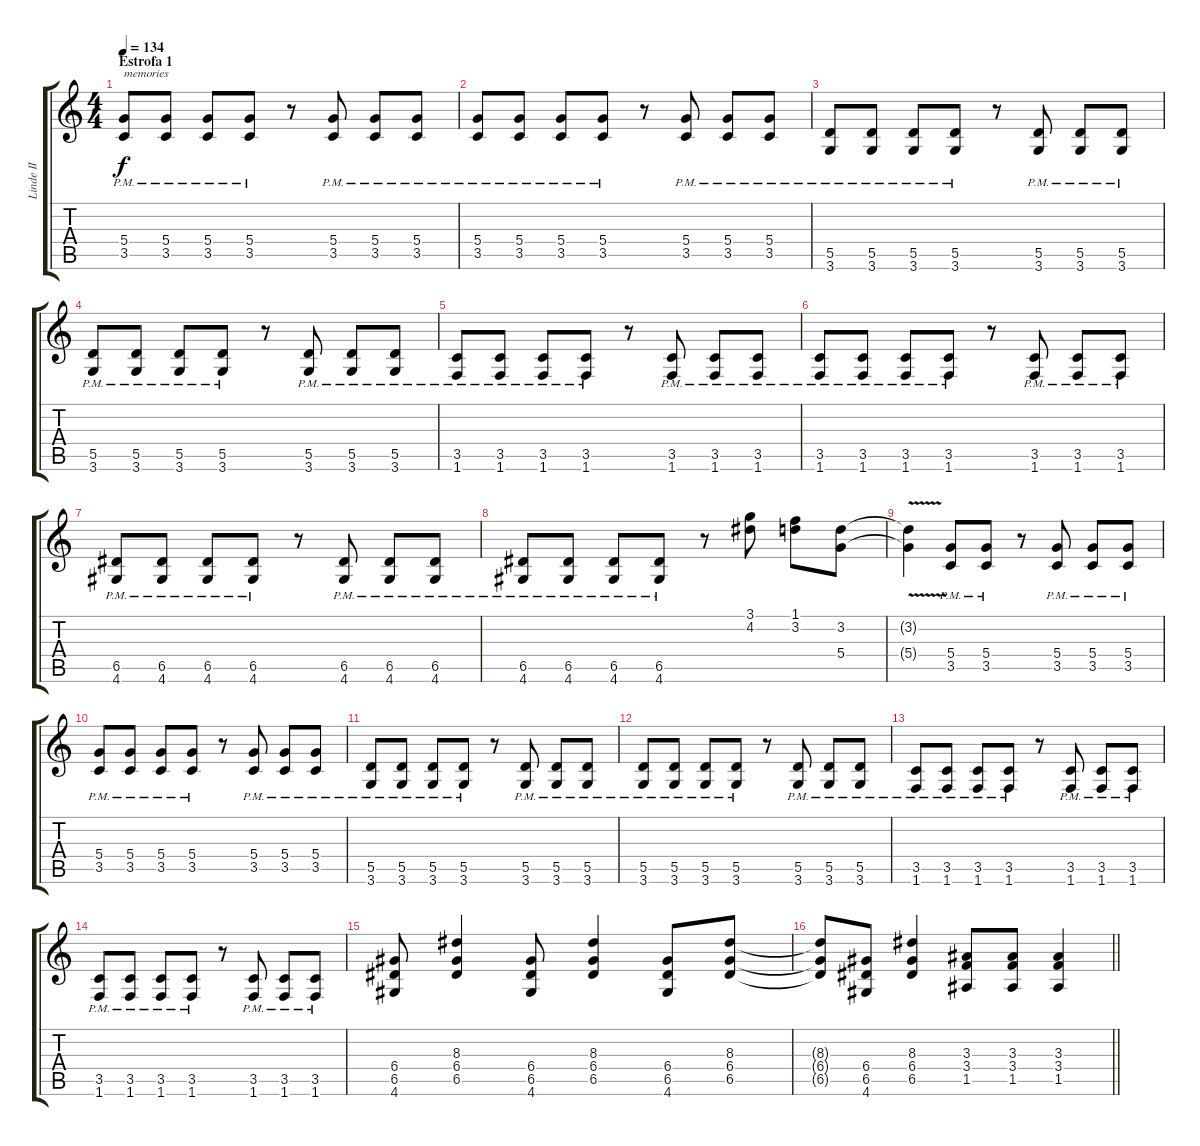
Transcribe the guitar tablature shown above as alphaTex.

\track ("Linde II" "Linde II") {instrument overdrivenguitar}
\staff {score tabs}
\tuning (E4 B3 G3 D3 A2 E2) {hide}
\ts (4 4)
\section ("" "Estrofa 1")
\tempo 134
\clef g2
\ks c
(5.4{pm} 3.5{pm}).8{txt "memories" dy f} (5.4{pm} 3.5{pm}).8 (5.4{pm} 3.5{pm}).8 (5.4{pm} 3.5{pm}).8 r.8 (5.4{pm} 3.5{pm}).8 (5.4{pm} 3.5{pm}).8 (5.4{pm} 3.5{pm}).8 |
(5.4{pm} 3.5{pm}).8 (5.4{pm} 3.5{pm}).8 (5.4{pm} 3.5{pm}).8 (5.4{pm} 3.5{pm}).8 r.8 (5.4{pm} 3.5{pm}).8 (5.4{pm} 3.5{pm}).8 (5.4{pm} 3.5{pm}).8 |
(5.5{pm} 3.6{pm}).8 (5.5{pm} 3.6{pm}).8 (5.5{pm} 3.6{pm}).8 (5.5{pm} 3.6{pm}).8 r.8 (5.5{pm} 3.6{pm}).8 (5.5{pm} 3.6{pm}).8 (5.5{pm} 3.6{pm}).8 |
(5.5{pm} 3.6{pm}).8 (5.5{pm} 3.6{pm}).8 (5.5{pm} 3.6{pm}).8 (5.5{pm} 3.6{pm}).8 r.8 (5.5{pm} 3.6{pm}).8 (5.5{pm} 3.6{pm}).8 (5.5{pm} 3.6{pm}).8 |
(3.5{pm} 1.6{pm}).8 (3.5{pm} 1.6{pm}).8 (3.5{pm} 1.6{pm}).8 (3.5{pm} 1.6{pm}).8 r.8 (3.5{pm} 1.6{pm}).8 (3.5{pm} 1.6{pm}).8 (3.5{pm} 1.6{pm}).8 |
(3.5{pm} 1.6{pm}).8 (3.5{pm} 1.6{pm}).8 (3.5{pm} 1.6{pm}).8 (3.5{pm} 1.6{pm}).8 r.8 (3.5{pm} 1.6{pm}).8 (3.5{pm} 1.6{pm}).8 (3.5{pm} 1.6{pm}).8 |
(6.5{pm} 4.6{pm}).8 (6.5{pm} 4.6{pm}).8 (6.5{pm} 4.6{pm}).8 (6.5{pm} 4.6{pm}).8 r.8 (6.5{pm} 4.6{pm}).8 (6.5{pm} 4.6{pm}).8 (6.5{pm} 4.6{pm}).8 |
(6.5{pm} 4.6{pm}).8 (6.5{pm} 4.6{pm}).8 (6.5{pm} 4.6{pm}).8 (6.5{pm} 4.6{pm}).8 r.8 (3.1 4.2).8 (1.1 3.2).8 (3.2 5.4).8 |
(3.2{v t} 5.4{v t}).4 (5.4{pm} 3.5{pm}).8 (5.4{pm} 3.5{pm}).8 r.8 (5.4{pm} 3.5{pm}).8 (5.4{pm} 3.5{pm}).8 (5.4{pm} 3.5{pm}).8 |
(5.4{pm} 3.5{pm}).8 (5.4{pm} 3.5{pm}).8 (5.4{pm} 3.5{pm}).8 (5.4{pm} 3.5{pm}).8 r.8 (5.4{pm} 3.5{pm}).8 (5.4{pm} 3.5{pm}).8 (5.4{pm} 3.5{pm}).8 |
(5.5{pm} 3.6{pm}).8 (5.5{pm} 3.6{pm}).8 (5.5{pm} 3.6{pm}).8 (5.5{pm} 3.6{pm}).8 r.8 (5.5{pm} 3.6{pm}).8 (5.5{pm} 3.6{pm}).8 (5.5{pm} 3.6{pm}).8 |
(5.5{pm} 3.6{pm}).8 (5.5{pm} 3.6{pm}).8 (5.5{pm} 3.6{pm}).8 (5.5{pm} 3.6{pm}).8 r.8 (5.5{pm} 3.6{pm}).8 (5.5{pm} 3.6{pm}).8 (5.5{pm} 3.6{pm}).8 |
(3.5{pm} 1.6{pm}).8 (3.5{pm} 1.6{pm}).8 (3.5{pm} 1.6{pm}).8 (3.5{pm} 1.6{pm}).8 r.8 (3.5{pm} 1.6{pm}).8 (3.5{pm} 1.6{pm}).8 (3.5{pm} 1.6{pm}).8 |
(3.5{pm} 1.6{pm}).8 (3.5{pm} 1.6{pm}).8 (3.5{pm} 1.6{pm}).8 (3.5{pm} 1.6{pm}).8 r.8 (3.5{pm} 1.6{pm}).8 (3.5{pm} 1.6{pm}).8 (3.5{pm} 1.6{pm}).8 |
(6.4 6.5 4.6).8 (8.3 6.4 6.5).4 (6.4 6.5 4.6).8 (8.3 6.4 6.5).4 (6.4 6.5 4.6).8 (8.3 6.4 6.5).8 |
\barLineRight lightlight
(8.3{t} 6.4{t} 6.5{t}).8 (6.4 6.5 4.6).8 (8.3 6.4 6.5).4 (3.3 3.4 1.5).8 (3.3 3.4 1.5).8 (3.3 3.4 1.5).4
